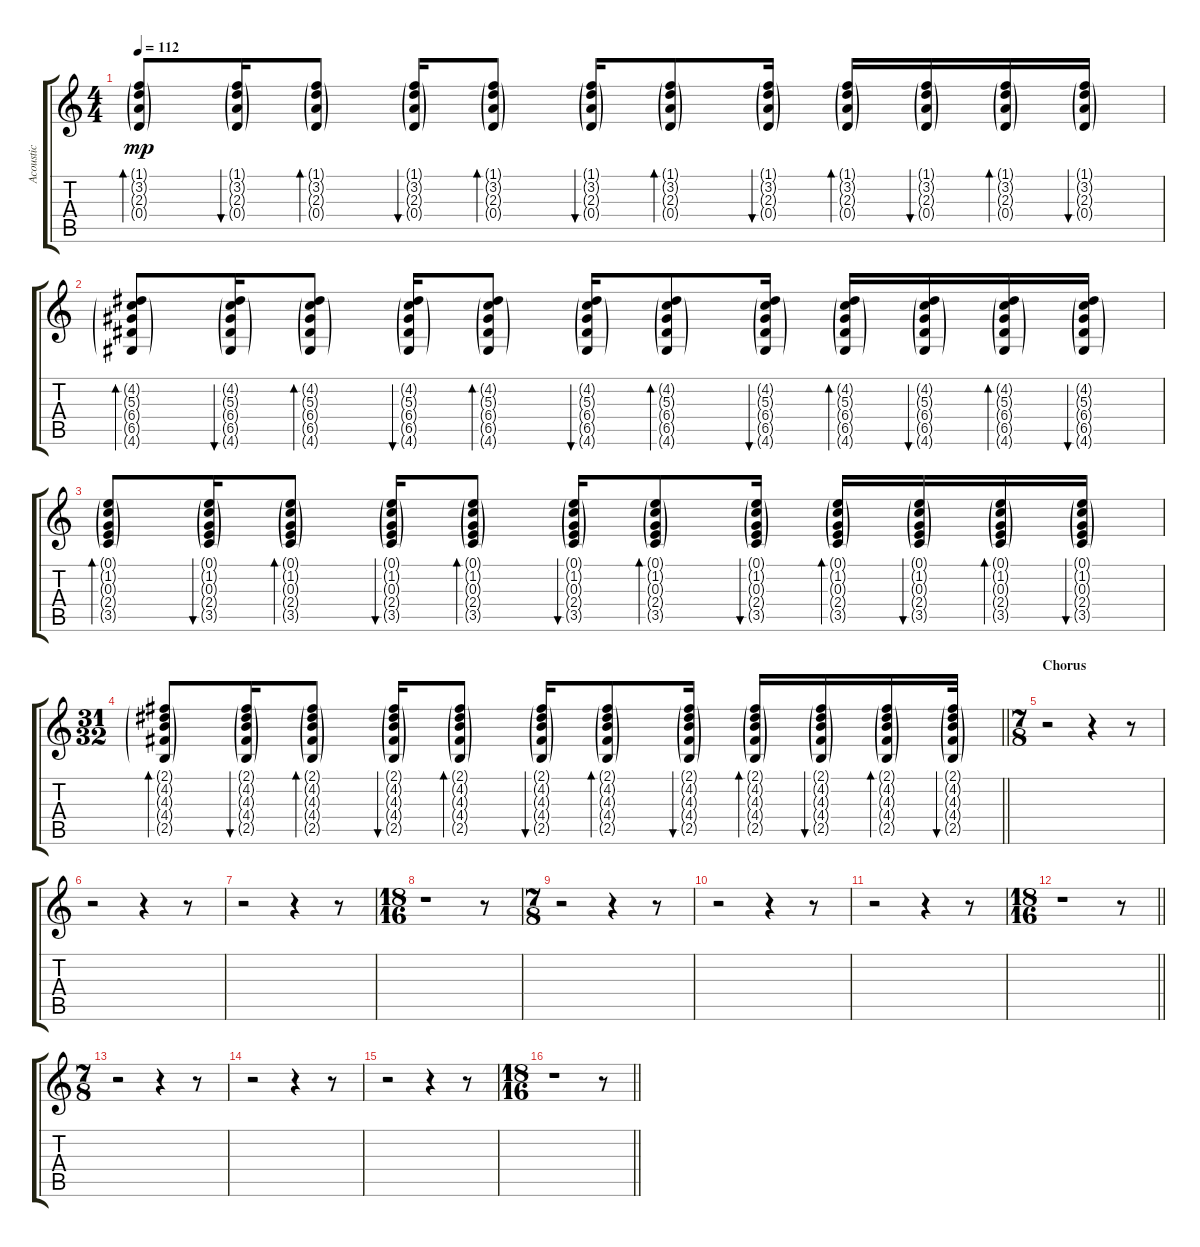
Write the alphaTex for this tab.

\track ("Acoustic" "Acoustic") {instrument acousticguitarsteel}
\staff {score tabs}
\tuning (E4 B3 G3 D3 A2 E2) {hide}
\ts (4 4)
\tempo 112
\clef g2
\ks c
(1.1{g} 3.2{g} 2.3{g} 0.4{g}).8{bd 60 dy mp} (1.1{g} 3.2{g} 2.3{g} 0.4{g}).16{bu 60} (1.1{g} 3.2{g} 2.3{g} 0.4{g}).8{bd 60} (1.1{g} 3.2{g} 2.3{g} 0.4{g}).16{bu 60} (1.1{g} 3.2{g} 2.3{g} 0.4{g}).8{bd 60} (1.1{g} 3.2{g} 2.3{g} 0.4{g}).16{bu 60} (1.1{g} 3.2{g} 2.3{g} 0.4{g}).8{bd 60} (1.1{g} 3.2{g} 2.3{g} 0.4{g}).16{bu 60} (1.1{g} 3.2{g} 2.3{g} 0.4{g}).16{bd 60} (1.1{g} 3.2{g} 2.3{g} 0.4{g}).16{bu 60} (1.1{g} 3.2{g} 2.3{g} 0.4{g}).16{bd 60} (1.1{g} 3.2{g} 2.3{g} 0.4{g}).16{bu 60} |
(4.2{g} 5.3{g} 6.4{g} 6.5{g} 4.6{g}).8{bd 60} (4.2{g} 5.3{g} 6.4{g} 6.5{g} 4.6{g}).16{bu 60} (4.2{g} 5.3{g} 6.4{g} 6.5{g} 4.6{g}).8{bd 60} (4.2{g} 5.3{g} 6.4{g} 6.5{g} 4.6{g}).16{bu 60} (4.2{g} 5.3{g} 6.4{g} 6.5{g} 4.6{g}).8{bd 60} (4.2{g} 5.3{g} 6.4{g} 6.5{g} 4.6{g}).16{bu 60} (4.2{g} 5.3{g} 6.4{g} 6.5{g} 4.6{g}).8{bd 60} (4.2{g} 5.3{g} 6.4{g} 6.5{g} 4.6{g}).16{bu 60} (4.2{g} 5.3{g} 6.4{g} 6.5{g} 4.6{g}).16{bd 60} (4.2{g} 5.3{g} 6.4{g} 6.5{g} 4.6{g}).16{bu 60} (4.2{g} 5.3{g} 6.4{g} 6.5{g} 4.6{g}).16{bd 60} (4.2{g} 5.3{g} 6.4{g} 6.5{g} 4.6{g}).16{bu 60} |
(0.1{g} 1.2{g} 0.3{g} 2.4{g} 3.5{g}).8{bd 60} (0.1{g} 1.2{g} 0.3{g} 2.4{g} 3.5{g}).16{bu 60} (0.1{g} 1.2{g} 0.3{g} 2.4{g} 3.5{g}).8{bd 60} (0.1{g} 1.2{g} 0.3{g} 2.4{g} 3.5{g}).16{bu 60} (0.1{g} 1.2{g} 0.3{g} 2.4{g} 3.5{g}).8{bd 60} (0.1{g} 1.2{g} 0.3{g} 2.4{g} 3.5{g}).16{bu 60} (0.1{g} 1.2{g} 0.3{g} 2.4{g} 3.5{g}).8{bd 60} (0.1{g} 1.2{g} 0.3{g} 2.4{g} 3.5{g}).16{bu 60} (0.1{g} 1.2{g} 0.3{g} 2.4{g} 3.5{g}).16{bd 60} (0.1{g} 1.2{g} 0.3{g} 2.4{g} 3.5{g}).16{bu 60} (0.1{g} 1.2{g} 0.3{g} 2.4{g} 3.5{g}).16{bd 60} (0.1{g} 1.2{g} 0.3{g} 2.4{g} 3.5{g}).16{bu 60} |
\ts (31 32)
\barLineRight lightlight
(2.1{g} 4.2{g} 4.3{g} 4.4{g} 2.5{g}).8{bd 60} (2.1{g} 4.2{g} 4.3{g} 4.4{g} 2.5{g}).16{bu 60} (2.1{g} 4.2{g} 4.3{g} 4.4{g} 2.5{g}).8{bd 60} (2.1{g} 4.2{g} 4.3{g} 4.4{g} 2.5{g}).16{bu 60} (2.1{g} 4.2{g} 4.3{g} 4.4{g} 2.5{g}).8{bd 60} (2.1{g} 4.2{g} 4.3{g} 4.4{g} 2.5{g}).16{bu 60} (2.1{g} 4.2{g} 4.3{g} 4.4{g} 2.5{g}).8{bd 60} (2.1{g} 4.2{g} 4.3{g} 4.4{g} 2.5{g}).16{bu 60} (2.1{g} 4.2{g} 4.3{g} 4.4{g} 2.5{g}).16{bd 60} (2.1{g} 4.2{g} 4.3{g} 4.4{g} 2.5{g}).16{bu 60} (2.1{g} 4.2{g} 4.3{g} 4.4{g} 2.5{g}).16{bd 60} (2.1{g} 4.2{g} 4.3{g} 4.4{g} 2.5{g}).32{bu 60} |
\ts (7 8)
\section ("" "Chorus")
r.2 r.4 r.8 |
r.2 r.4 r.8 |
r.2 r.4 r.8 |
\ts (18 16)
r.1 r.8 |
\ts (7 8)
r.2 r.4 r.8 |
r.2 r.4 r.8 |
r.2 r.4 r.8 |
\ts (18 16)
\barLineRight lightlight
r.1 r.8 |
\ts (7 8)
r.2 r.4 r.8 |
r.2 r.4 r.8 |
r.2 r.4 r.8 |
\ts (18 16)
\barLineRight lightlight
r.1 r.8
